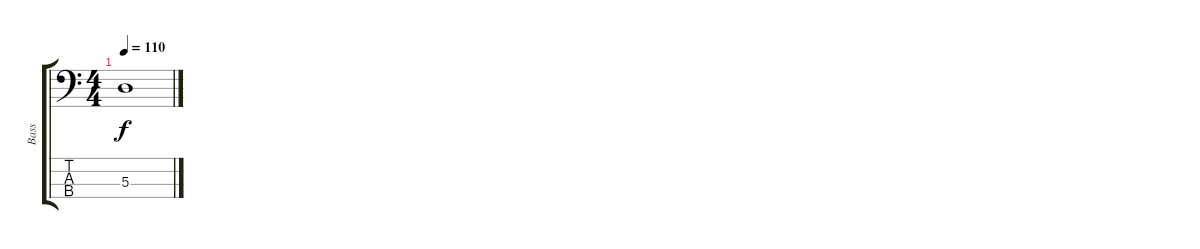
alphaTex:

\track ("Bass" "Bass") {instrument electricbassfinger}
\staff {score tabs}
\tuning (G2 D2 A1 E1) {hide}
\ts (4 4)
\tempo 110
\clef f4
\ks c
5.3{t}.1{dy f}
